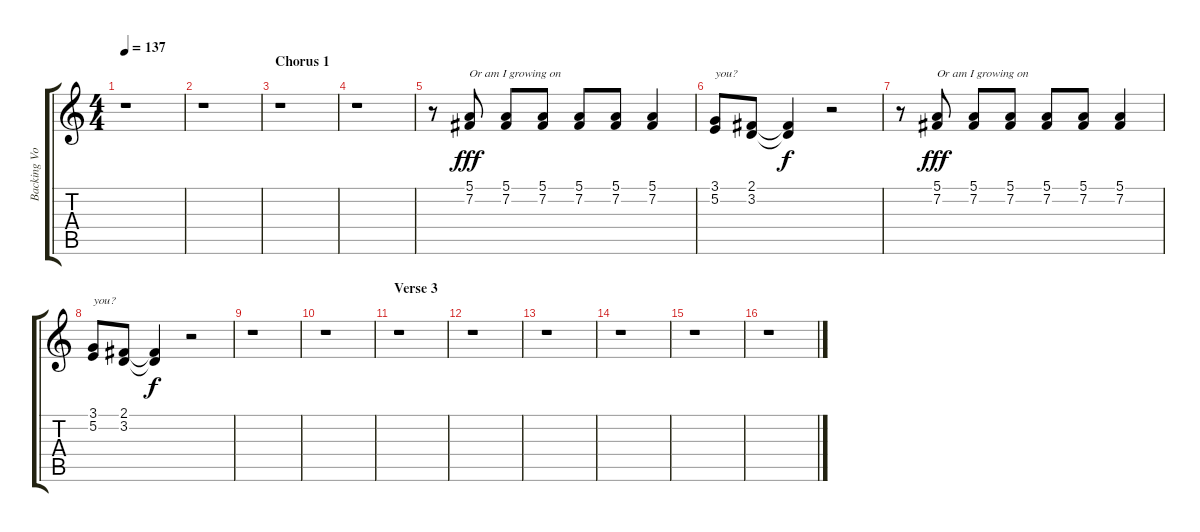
\track ("Backing Vocals" "Backing Vo") {instrument altosax}
\staff {score tabs}
\tuning (E4 B3 G3 D3 A2 E2) {hide}
\ts (4 4)
\tempo 137
\clef g2
\ks c
r.1{dy fff} |
r.1 |
\section ("" "Chorus 1")
r.1 |
r.1 |
r.8 (5.1 7.2).8{txt "Or am I growing on"} (5.1 7.2).8 (5.1 7.2).8 (5.1 7.2).8 (5.1 7.2).8 (5.1 7.2).4 |
(3.1 5.2).8{txt "you?"} (2.1 3.2).8 (2.1{t} 3.2{t}).4{dy f} r.2 |
r.8 (5.1 7.2).8{txt "Or am I growing on" dy fff} (5.1 7.2).8 (5.1 7.2).8 (5.1 7.2).8 (5.1 7.2).8 (5.1 7.2).4 |
(3.1 5.2).8{txt "you?"} (2.1 3.2).8 (2.1{t} 3.2{t}).4{dy f} r.2 |
r.1 |
r.1 |
\section ("" "Verse 3")
r.1 |
r.1 |
r.1 |
r.1 |
r.1 |
r.1
